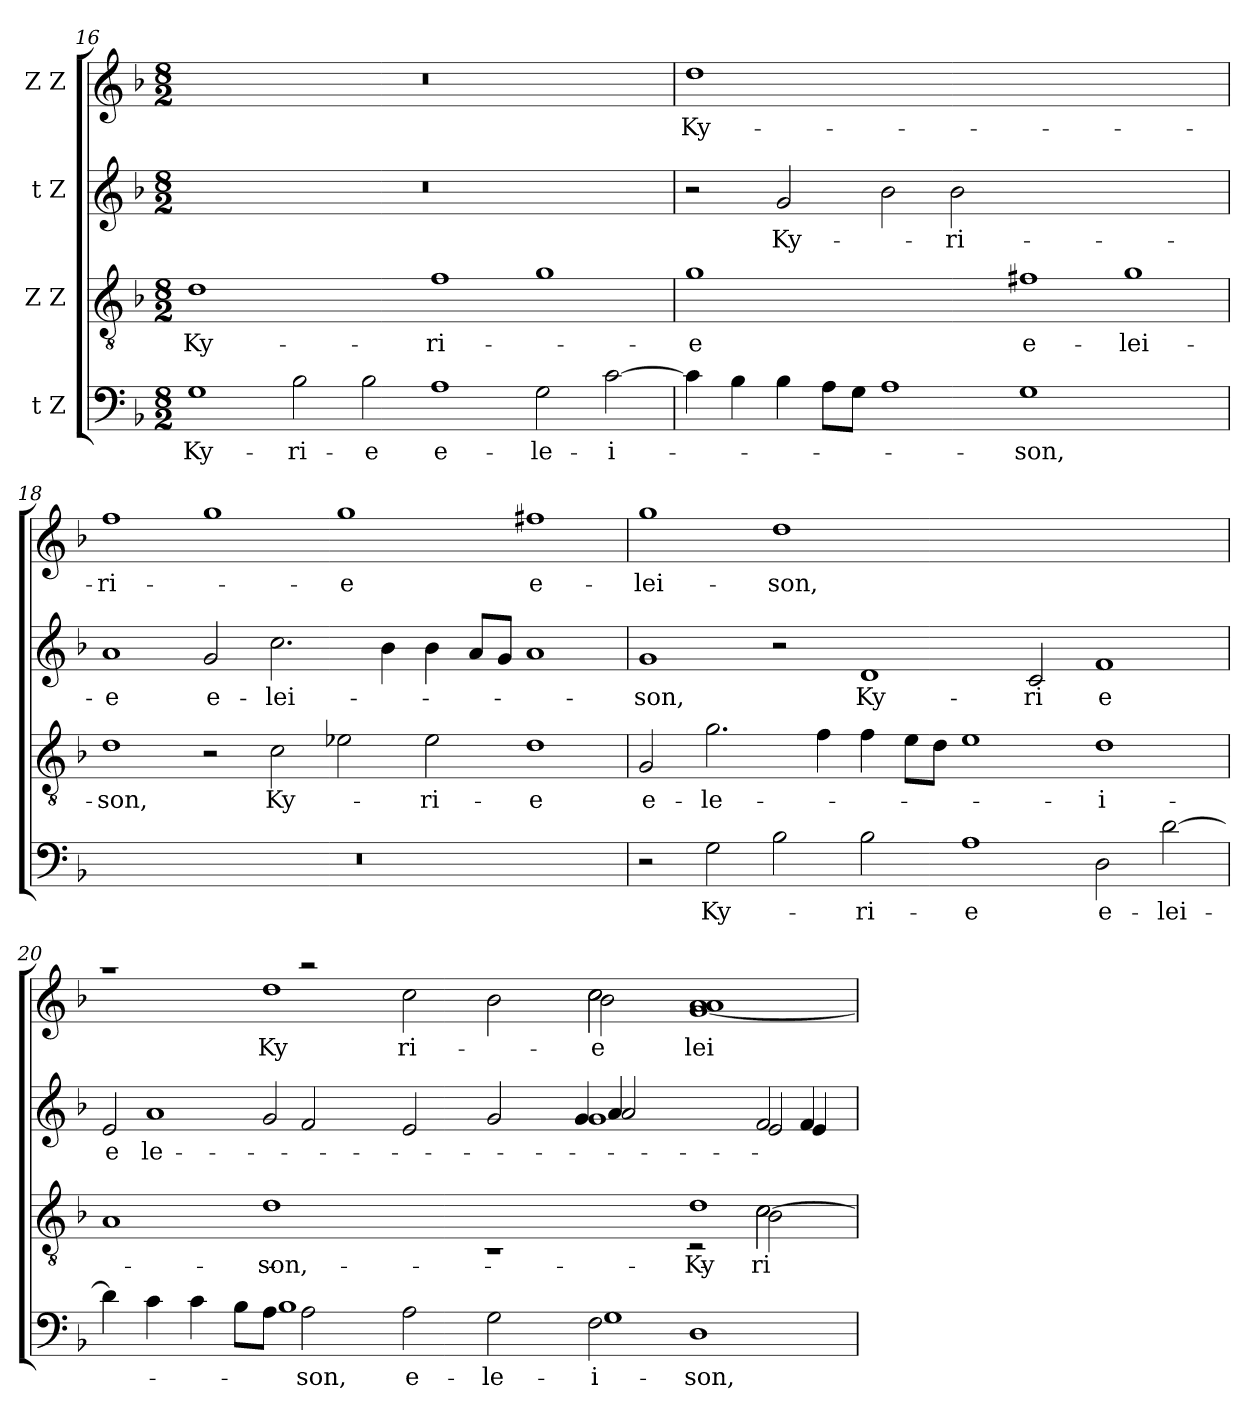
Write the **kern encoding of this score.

**kern	**text	**kern	**text	**kern	**text	**kern	**text
*part4	*part4	*part3	*part3	*part2	*part2	*part1	*part1
*staff4	*staff4	*staff3	*staff3	*staff2	*staff2	*staff1	*staff1
*I"t Z	*	*I"Z Z	*	*I"t Z	*	*I"Z Z	*
*clefF4	*	*clefGv2	*	*clefG2	*	*clefG2	*
*k[b-]	*	*k[b-]	*	*k[b-]	*	*k[b-]	*
*F:	*	*F:	*	*F:	*	*F:	*
*M8/2	*	*M8/2	*	*M8/2	*	*M8/2	*
=16	=16	=16	=16	=16	=16	=16	=16
!	!LO:LY:b	!	!LO:LY:b	!	!	!	!
1G	Ky-	1d	Ky-	00r	.	00r	.
!	!LO:LY:b	!	!	!	!	!	!
2B-\	-ri-	1ryy	.	.	.	.	.
!	!LO:LY:b	!	!	!	!	!	!
2B-\	-e	.	.	.	.	.	.
!	!LO:LY:b:rj	!	!LO:LY:b	!	!	!	!
1A	e-	1f	-ri-	.	.	.	.
!	!LO:LY:b	!	!	!	!	!	!
2G\	-le-	1g	.	.	.	.	.
!	!LO:LY:b:rj	!	!	!	!	!	!
[<2c\	-i-	.	.	.	.	.	.
!!LO:LB:g=z
=17	=17	=17	=17	=17	=17	=17	=17
!	!	!	!LO:LY:b:rj	!	!	!	!LO:LY:b
4c\]	.	1g	-e	2r	.	1dd	Ky-
4B-\	.	.	.	.	.	.	.
!	!	!	!	!	!LO:LY:b	!	!
4B-\	.	.	.	2g/	Ky-	.	.
8A\L	.	.	.	.	.	.	.
8G\J	.	.	.	.	.	.	.
1A	.	1ryy	.	2b-\	.	0.ryy	.
!	!	!	!	!	!LO:LY:b	!	!
.	.	.	.	2b-\	-ri-	.	.
!	!LO:LY:b	!	!LO:LY:b:rj	!	!	!	!
1G	-son,	1f#	e-	0ryy	.	.	.
!	!	!	!LO:LY:b	!	!	!	!
1ryy	.	1g	-lei-	.	.	.	.
=18	=18	=18	=18	=18	=18	=18	=18
!	!	!	!LO:LY:b	!	!LO:LY:b	!	!LO:LY:b
00r	.	1d	-son,	1a	-e	1ff	-ri-
!	!	!	!	!	!LO:LY:b	!	!
.	.	2r	.	2g/	e-	1gg	.
!	!	!	!LO:LY:b	!	!LO:LY:b	!	!
.	.	2c\	Ky-	2.cc\	-lei-	.	.
!	!	!	!	!	!	!	!LO:LY:b:rj
.	.	2e-X\	.	.	.	1gg	-e
.	.	.	.	4b-\	.	.	.
!	!	!	!LO:LY:b	!	!	!	!
.	.	2e-\	-ri-	4b-\	.	.	.
.	.	.	.	8a/L	.	.	.
.	.	.	.	8g/J	.	.	.
!	!	!	!LO:LY:b	!	!	!	!LO:LY:b:rj
.	.	1d	-e	1a	.	1ff#	e-
=19	=19	=19	=19	=19	=19	=19	=19
!	!	!	!LO:LY:b	!	!LO:LY:b	!	!LO:LY:b
2r	.	2G/	e-	1g	-son,	1gg	-lei-
!	!LO:LY:b	!	!LO:LY:b	!	!	!	!
2G\	Ky-	2.g\	-le-	.	.	.	.
!	!	!	!	!	!	!	!LO:LY:b
2B-\	.	.	.	2r	.	1dd	-son,
.	.	4f\	.	.	.	.	.
!	!LO:LY:b	!	!	!	!LO:LY:b	!	!
2B-\	-ri-	4f\	.	1d	Ky-	.	.
.	.	8e\L	.	.	.	.	.
.	.	8d\J	.	.	.	.	.
!	!LO:LY:b	!	!	!	!	!	!
1A	-e	1e	.	.	.	0ryy	.
!	!	!	!	!	!LO:LY:b	!	!
.	.	.	.	2c/	-ri	.	.
!	!LO:LY:b	!	!LO:LY:b:rj	!	!LO:LY:b	!	!
2D\	e-	1d	-i-	1f	e	.	.
!	!LO:LY:b	!	!	!	!	!	!
[<2d\	-lei-	.	.	.	.	.	.
!!LO:LB:g=z
=20	=20	=20	=20	=20	=20	=20	=20
*^	*	*^	*	*	*	*	*
*	*	*	*	*^	*	*	*	*	*
*	*	*	*	*	*^	*	*	*	*	*
!	!	!	!	!	!	!	!	!	!LO:LY:b	!	!
*	*	*	*	*	*	*	*	*^	*	*^	*
*	*	*	*	*	*	*	*	*	*^	*	*	*^	*
*	*	*	*	*	*	*	*	*	*	*^	*	*	*	*^	*
4d\]	2..ryy	.	1A	2..ryy	0.ryy	2%7ryy	.	2e/	4ryy	2..ryy	1ryy	e-	1raa	2..ryy	0ryy	0ryy	.
!	!	!	!	!	!	!	!	!	!	!	!	!LO:LY:b	!	!	!	!	!
4c\	.	.	.	.	.	.	.	.	1a	.	.	-le-	.	.	.	.	.
4c\	.	.	.	.	.	.	.	0ryy	.	.	.	.	.	.	.	.	.
8B-\L	.	.	.	.	.	.	.	.	.	.	.	.	.	.	.	.	.
!	!	!	!	!	!	!	!LO:LY:b	!	!	!	!	!	!	!	!	!	!LO:LY:b
8A\J	1B-	.	.	1d	.	.	son,	.	.	2g/	.	.	.	1dd	.	.	Ky-
!	!	!LO:LY:b	!	!	!	!	!	!	!	!	!	!	!	!	!	!	!
2A\	.	-son,	0ryy	.	.	.	.	.	.	.	2f/	.	2raa	.	.	.	.
.	.	.	.	.	.	.	.	.	1ryy	.	.	.	.	.	.	.	.
.	.	.	.	.	.	.	.	.	.	1ryy	.	.	.	.	.	.	.
!	!	!LO:LY:b	!	!	!	!	!	!	!	!	!	!	!	!	!	!	!LO:LY:b
2A\	.	e-	.	.	.	.	.	.	.	.	2e/	.	2cc\	.	.	.	ri-
.	2ryy	.	.	8ryy	.	.	.	.	.	.	.	.	.	1ryy	.	.	.
!	!	!LO:LY:b	!	!	!	!	!	!	!	!	!	!	!	!	!	!	!
2G\	.	-le-	.	1rC	.	.	.	.	.	.	2g/	.	2b-\	.	2ryy	2ryy	.
.	.	.	.	.	.	.	.	.	4ryy	.	.	.	.	.	.	.	.
.	8ryy	.	.	.	.	.	.	.	.	8ryy	.	.	.	.	.	.	.
!	!	!LO:LY:b:rj	!	!	!	!	!	!	!	!	!	!	!	!	!	!	!LO:LY:b
2F\	1G	i-	.	.	.	.	.	1g	4g/	(4a/	2a/	.	(>2cc\	.	2cc\)	2b-\	-e
.	.	.	.	.	.	.	.	.	2.ryy	2.ryy	.	.	.	.	.	.	.
.	.	.	.	.	.	.	.	.	.	.	.	.	.	1ryy	.	.	.
!	!	!LO:LY:b	!	!	!	!	!LO:LY:b	!	!	!	!	!	!	!	!	!	!LO:LY:b:rj
1D	.	-son,	2ryy	2rC	1d	.	-Ky-	.	.	.	2.ryy	.	1ryy	.	1ryy	[<1g 1a 1a	-lei-
!	!	!	!	!	!	!	!LO:LY:b	!	!	!	!	!	!	!	!	!	!
!	!	!	!	!	!	!	!LO:LY:b	!	!	!	!	!	!	!	!	!	!
.	2ryy	.	[>2c\	2c\	.	2B-\	ri-	4ryy	2f/	2e/	.	.	.	.	.	.	.
.	.	.	.	.	.	.	.	4f/	.	.	4e/	.	.	.	.	.	.
.	.	.	.	.	.	.	.	.	.	.	.	.	.	8ryy	.	.	.
*v	*v	*	*	*	*	*	*	*v	*v	*v	*v	*	*v	*v	*v	*v	*
*	*	*v	*v	*v	*v	*	*	*	*	*
=	=	=	=	=	=	=	=
*-	*-	*-	*-	*-	*-	*-	*-
